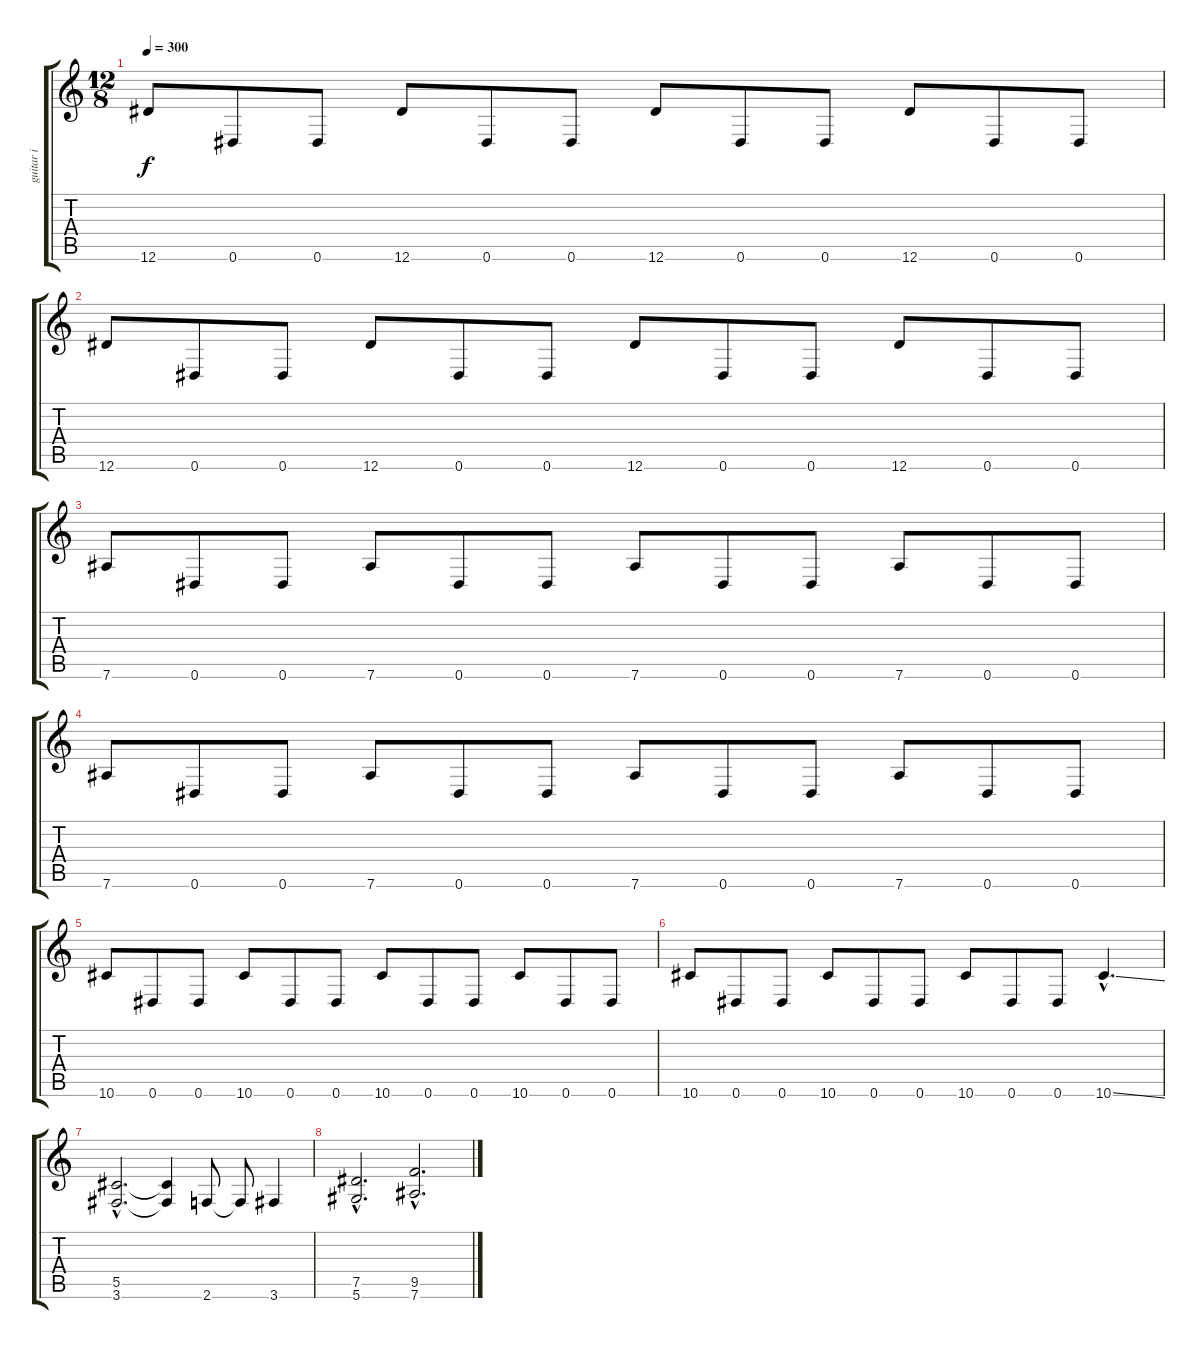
\track ("guitar i" "guitar i") {instrument overdrivenguitar}
\staff {score tabs}
\tuning (Eb4 Bb3 Gb3 Db3 Ab2 Eb2) {hide}
\ts (12 8)
\tempo 300
\clef g2
\ks c
12.6.8{dy f} 0.6.8 0.6.8 12.6.8 0.6.8 0.6.8 12.6.8 0.6.8 0.6.8 12.6.8 0.6.8 0.6.8 |
12.6.8 0.6.8 0.6.8 12.6.8 0.6.8 0.6.8 12.6.8 0.6.8 0.6.8 12.6.8 0.6.8 0.6.8 |
7.6.8 0.6.8 0.6.8 7.6.8 0.6.8 0.6.8 7.6.8 0.6.8 0.6.8 7.6.8 0.6.8 0.6.8 |
7.6.8 0.6.8 0.6.8 7.6.8 0.6.8 0.6.8 7.6.8 0.6.8 0.6.8 7.6.8 0.6.8 0.6.8 |
10.6.8 0.6.8 0.6.8 10.6.8 0.6.8 0.6.8 10.6.8 0.6.8 0.6.8 10.6.8 0.6.8 0.6.8 |
10.6.8 0.6.8 0.6.8 10.6.8 0.6.8 0.6.8 10.6.8 0.6.8 0.6.8 10.6{ss hac}.4{d} |
(5.5{hac} 3.6{hac}).2{d} (5.5{t} 3.6{t}).4 2.6.8 2.6{t}.8 3.6.4 |
(7.5{hac} 5.6{hac}).2{d} (9.5{hac} 7.6{hac}).2{d}
